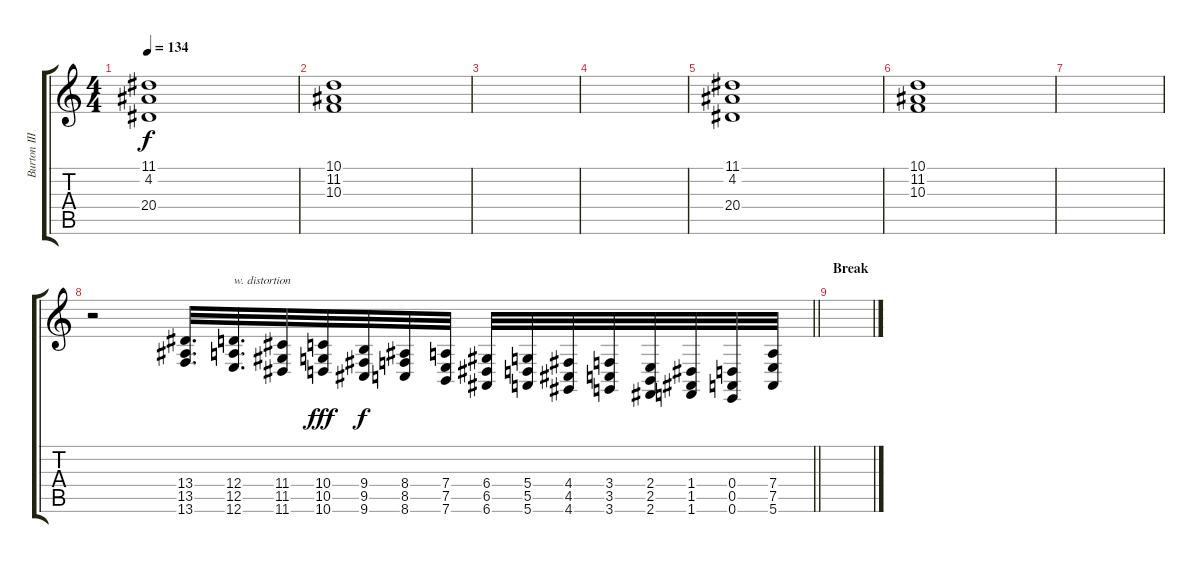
\track ("Burton III" "Burton III") {instrument tremolostrings}
\staff {score tabs}
\tuning (E4 B3 G3 D3 A2 E2) {hide}
\ts (4 4)
\tempo 134
\clef g2
\ks c
(11.1 4.2 20.4).1{dy f} |
(10.1 11.2 10.3).1 |
|
|
(11.1 4.2 20.4).1 |
(10.1 11.2 10.3).1 |
|
\barLineRight lightlight
r.2{instrument guitarfretnoise} (13.4 13.5 13.6).32{d} (12.4 12.5 12.6).32{d txt "w. distortion"} (11.4 11.5 11.6).32 (10.4 10.5 10.6).32{dy fff} (9.4 9.5 9.6).32{dy f} (8.4 8.5 8.6).32 (7.4 7.5 7.6).32 (6.4 6.5 6.6).32 (5.4 5.5 5.6).32 (4.4 4.5 4.6).32 (3.4 3.5 3.6).32 (2.4 2.5 2.6).32 (1.4 1.5 1.6).32 (0.4 0.5 0.6).32 (7.4 7.5 5.6).32{volume 11 balance 0 instrument distortionguitar} |
\section ("" "Break")
